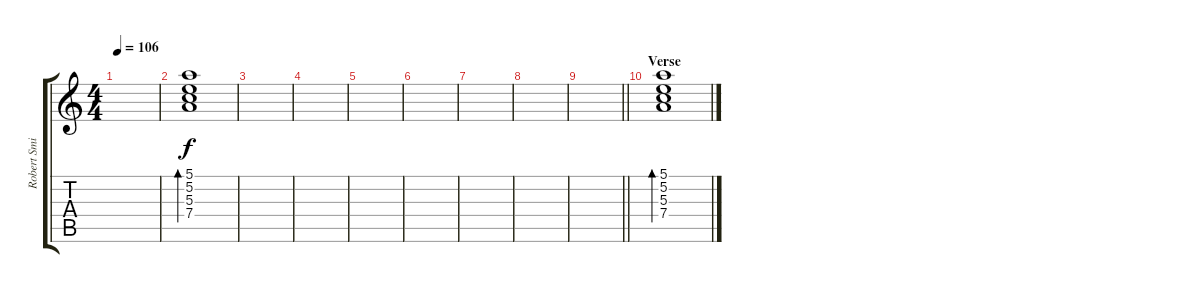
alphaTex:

\track ("Robert Smith 2" "Robert Smi") {instrument electricguitarclean}
\staff {score tabs}
\tuning (E4 B3 G3 D3 A2 E2) {hide}
\ts (4 4)
\tempo 106
\clef g2
\ks c
|
(5.1 5.2 5.3 7.4).1{bd 60} |
|
|
|
|
|
|
\barLineRight lightlight
|
\section ("" "Verse ")
(5.1 5.2 5.3 7.4).1{bd 60}
